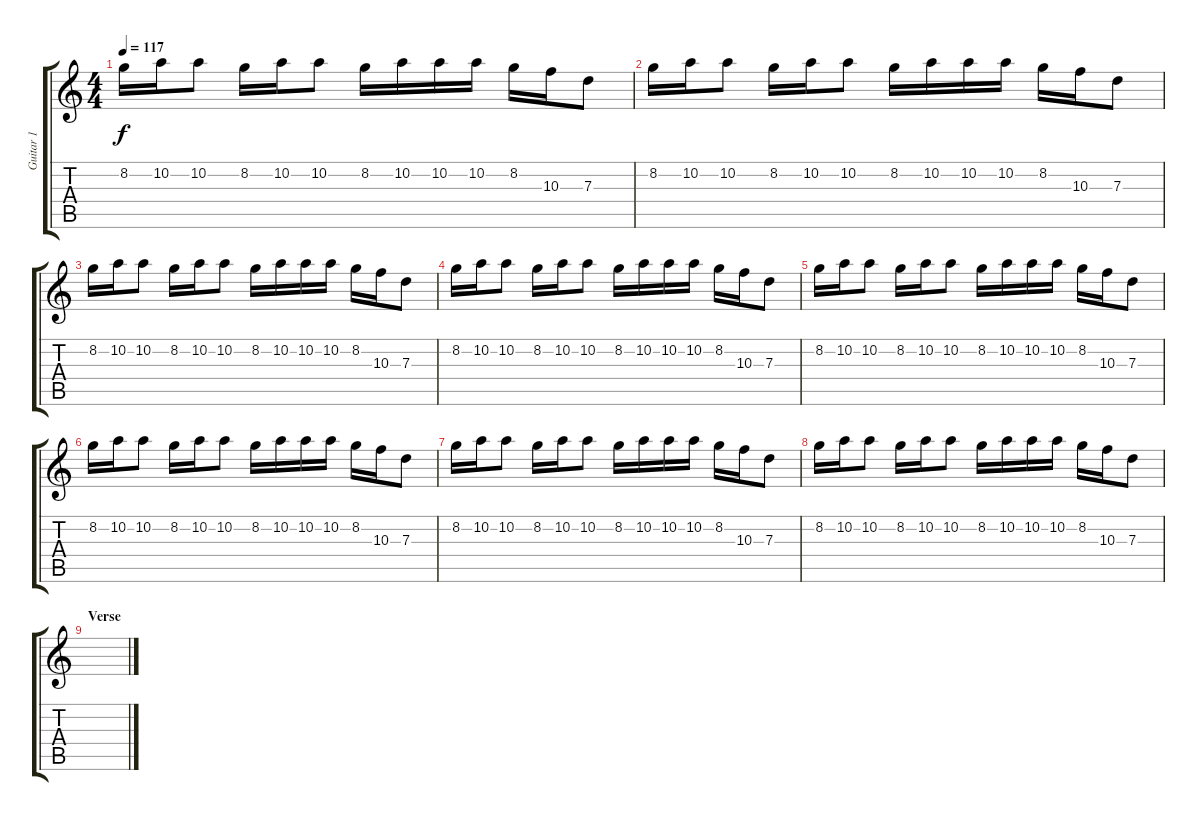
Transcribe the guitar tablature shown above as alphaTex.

\track ("Guitar 1" "Guitar 1") {instrument distortionguitar}
\staff {score tabs}
\tuning (E4 B3 G3 D3 A2 D2) {hide}
\ts (4 4)
\tempo 117
\clef g2
\ks c
8.2.16{dy f} 10.2.16 10.2.8 8.2.16 10.2.16 10.2.8 8.2.16 10.2.16 10.2.16 10.2.16 8.2.16 10.3.16 7.3.8 |
8.2.16 10.2.16 10.2.8 8.2.16 10.2.16 10.2.8 8.2.16 10.2.16 10.2.16 10.2.16 8.2.16 10.3.16 7.3.8 |
8.2.16 10.2.16 10.2.8 8.2.16 10.2.16 10.2.8 8.2.16 10.2.16 10.2.16 10.2.16 8.2.16 10.3.16 7.3.8 |
8.2.16 10.2.16 10.2.8 8.2.16 10.2.16 10.2.8 8.2.16 10.2.16 10.2.16 10.2.16 8.2.16 10.3.16 7.3.8 |
8.2.16 10.2.16 10.2.8 8.2.16 10.2.16 10.2.8 8.2.16 10.2.16 10.2.16 10.2.16 8.2.16 10.3.16 7.3.8 |
8.2.16 10.2.16 10.2.8 8.2.16 10.2.16 10.2.8 8.2.16 10.2.16 10.2.16 10.2.16 8.2.16 10.3.16 7.3.8 |
8.2.16 10.2.16 10.2.8 8.2.16 10.2.16 10.2.8 8.2.16 10.2.16 10.2.16 10.2.16 8.2.16 10.3.16 7.3.8 |
8.2.16 10.2.16 10.2.8 8.2.16 10.2.16 10.2.8 8.2.16 10.2.16 10.2.16 10.2.16 8.2.16 10.3.16 7.3.8 |
\section ("" "Verse")
